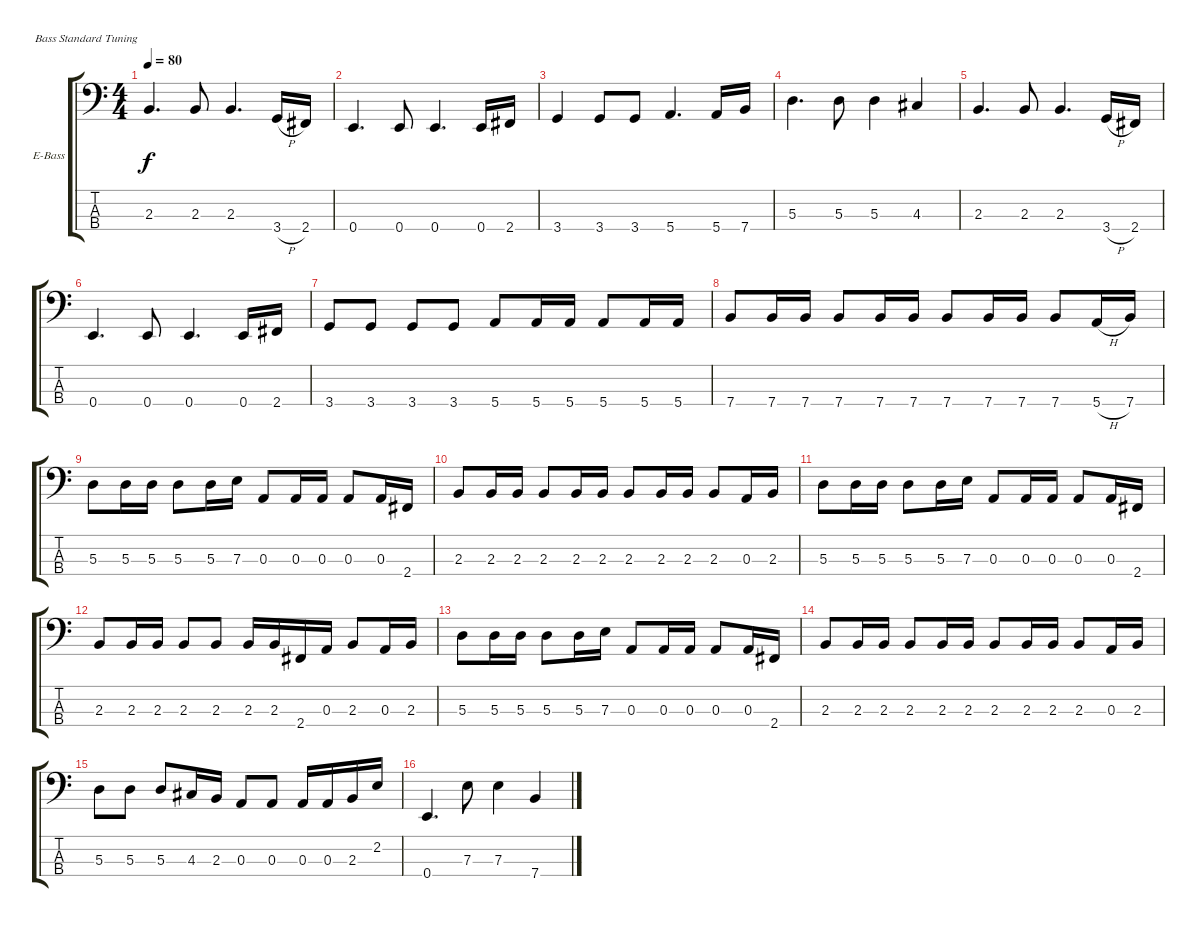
\defaultSystemsLayout 4
\bracketExtendMode groupsimilarinstruments
\firstSystemTrackNameOrientation horizontal
\otherSystemsTrackNameOrientation horizontal
\track ("Blades" "E-Bass") {instrument electricbassfinger}
\staff {score tabs}
\tuning (G2 D2 A1 E1)
\ts (4 4)
\tempo 80
\clef f4
\scale
0.333333
\ks c
2.3.4{d dy f} 2.3.8 2.3.4{d} 3.4{h}.16 2.4.16 |
\scale
0.333333 0.4.4{d} 0.4.8 0.4.4{d} 0.4.16 2.4.16 |
\scale
0.333333 3.4.4 3.4.8 3.4.8 5.4.4{d} 5.4.16 7.4.16 |
\scale
0.333333 5.3.4{d} 5.3.8 5.3.4 4.3.4 |
\scale
0.333333 2.3.4{d} 2.3.8 2.3.4{d} 3.4{h}.16 2.4.16 |
\scale
0.333333 0.4.4{d} 0.4.8 0.4.4{d} 0.4.16 2.4.16 |
\scale
0.333333 3.4.8 3.4.8 3.4.8 3.4.8 5.4.8 5.4.16 5.4.16 5.4.8 5.4.16 5.4.16 |
\scale
0.333333 7.4.8 7.4.16 7.4.16 7.4.8 7.4.16 7.4.16 7.4.8 7.4.16 7.4.16 7.4.8 5.4{h}.16 7.4.16 |
\scale
0.333333 5.3.8 5.3.16 5.3.16 5.3.8 5.3.16 7.3.16 0.3.8 0.3.16 0.3.16 0.3.8 0.3.16 2.4.16 |
\scale
0.333333 2.3.8 2.3.16 2.3.16 2.3.8 2.3.16 2.3.16 2.3.8 2.3.16 2.3.16 2.3.8 0.3.16 2.3.16 |
\scale
0.333333 5.3.8 5.3.16 5.3.16 5.3.8 5.3.16 7.3.16 0.3.8 0.3.16 0.3.16 0.3.8 0.3.16 2.4.16 |
\scale
0.333333 2.3.8 2.3.16 2.3.16 2.3.8 2.3.8 2.3.16 2.3.16 2.4.16 0.3.16 2.3.8 0.3.16 2.3.16 |
\scale
0.333333 5.3.8 5.3.16 5.3.16 5.3.8 5.3.16 7.3.16 0.3.8 0.3.16 0.3.16 0.3.8 0.3.16 2.4.16 |
\scale
0.333333 2.3.8 2.3.16 2.3.16 2.3.8 2.3.16 2.3.16 2.3.8 2.3.16 2.3.16 2.3.8 0.3.16 2.3.16 |
\scale
0.333333 5.3.8 5.3.8 5.3.8 4.3.16 2.3.16 0.3.8 0.3.8 0.3.16 0.3.16 2.3.16 2.2.16 |
\scale
0.333333 0.4.4{d} 7.3.8 7.3.4 7.4.4
